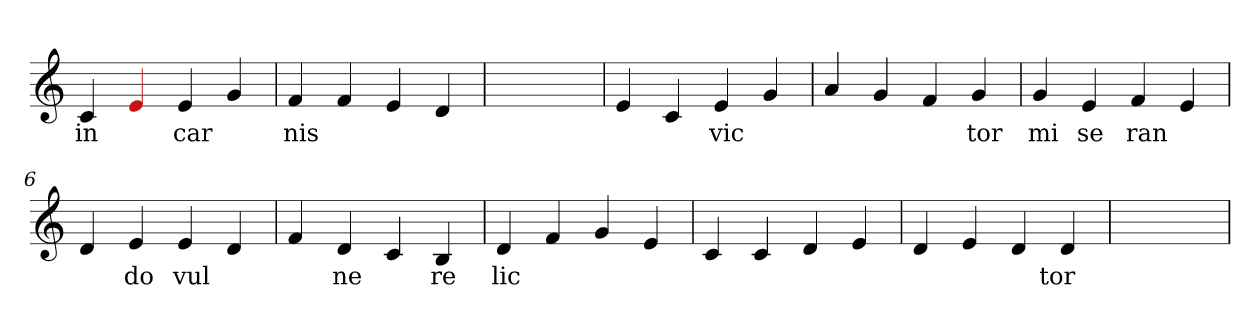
**kern	**text
*part1	*part1
*staff1	*staff1
*clefG2	*
=1	=1
4c	in
4Re	.
4e	car
4g	.
=2	=2
4f	nis
4f	.
4e	.
4d	.
=3	=3
1ryy	.
=3	=3
4e	.
4c	.
4e	vic
4g	.
=4	=4
4a	.
4g	.
4f	.
4g	tor
=5	=5
4g	mi
4e	se
4f	ran
4e	.
=6	=6
4d	.
4e	do
4e	vul
4d	.
=7	=7
4f	.
4d	ne
4c	.
4B	re
=8	=8
4d	lic
4f	.
4g	.
4e	.
=9	=9
4c	.
4c	.
4d	.
4e	.
=10	=10
4d	.
4e	.
4d	.
4d	tor
=11	=11
1ryy	.
=	=
*-	*-
